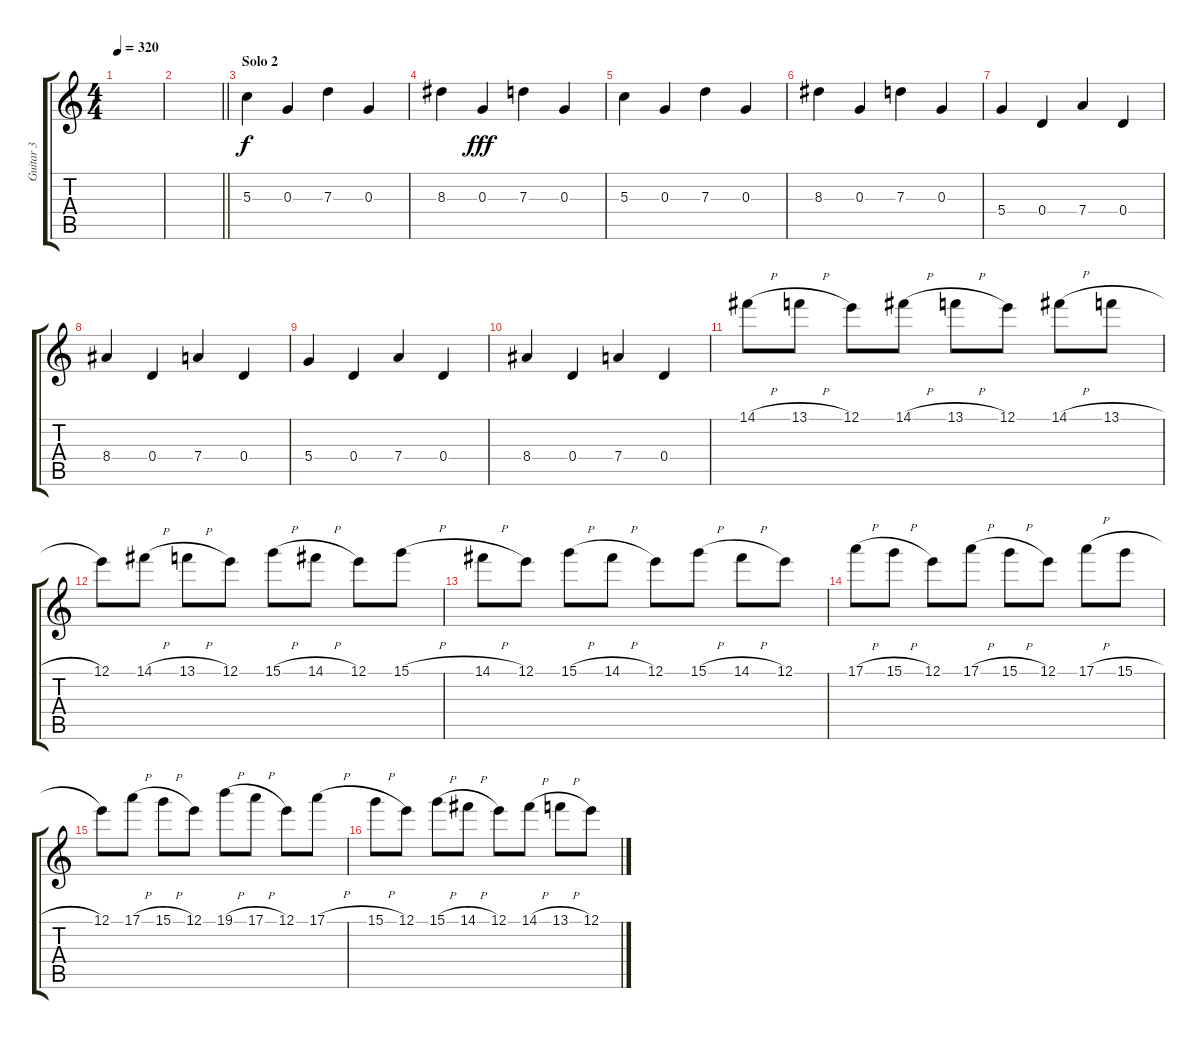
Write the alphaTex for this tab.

\track ("Guitar 3" "Guitar 3") {instrument distortionguitar}
\staff {score tabs}
\tuning (E4 B3 G3 D3 A2 E2) {hide}
\ts (4 4)
\tempo 320
\clef g2
\ks c
|
\barLineRight lightlight
|
\section ("" "Solo 2")
5.3.4{volume 16} 0.3.4 7.3.4 0.3.4 |
8.3.4{dy f} 0.3.4{dy fff} 7.3.4 0.3.4 |
5.3.4 0.3.4 7.3.4 0.3.4 |
8.3.4 0.3.4 7.3.4 0.3.4 |
5.4.4 0.4.4 7.4.4 0.4.4 |
8.4.4 0.4.4 7.4.4 0.4.4 |
5.4.4 0.4.4 7.4.4 0.4.4 |
8.4.4 0.4.4 7.4.4 0.4.4 |
14.1{h}.8 13.1{h}.8 12.1.8 14.1{h}.8 13.1{h}.8 12.1.8 14.1{h}.8 13.1{h}.8 |
12.1.8 14.1{h}.8 13.1{h}.8 12.1.8 15.1{h}.8 14.1{h}.8 12.1.8 15.1{h}.8 |
14.1{h}.8 12.1.8 15.1{h}.8 14.1{h}.8 12.1.8 15.1{h}.8 14.1{h}.8 12.1.8 |
17.1{h}.8 15.1{h}.8 12.1.8 17.1{h}.8 15.1{h}.8 12.1.8 17.1{h}.8 15.1{h}.8 |
12.1.8 17.1{h}.8 15.1{h}.8 12.1.8 19.1{h}.8 17.1{h}.8 12.1.8 17.1{h}.8 |
15.1{h}.8 12.1.8 15.1{h}.8 14.1{h}.8 12.1.8 14.1{h}.8 13.1{h}.8 12.1.8
